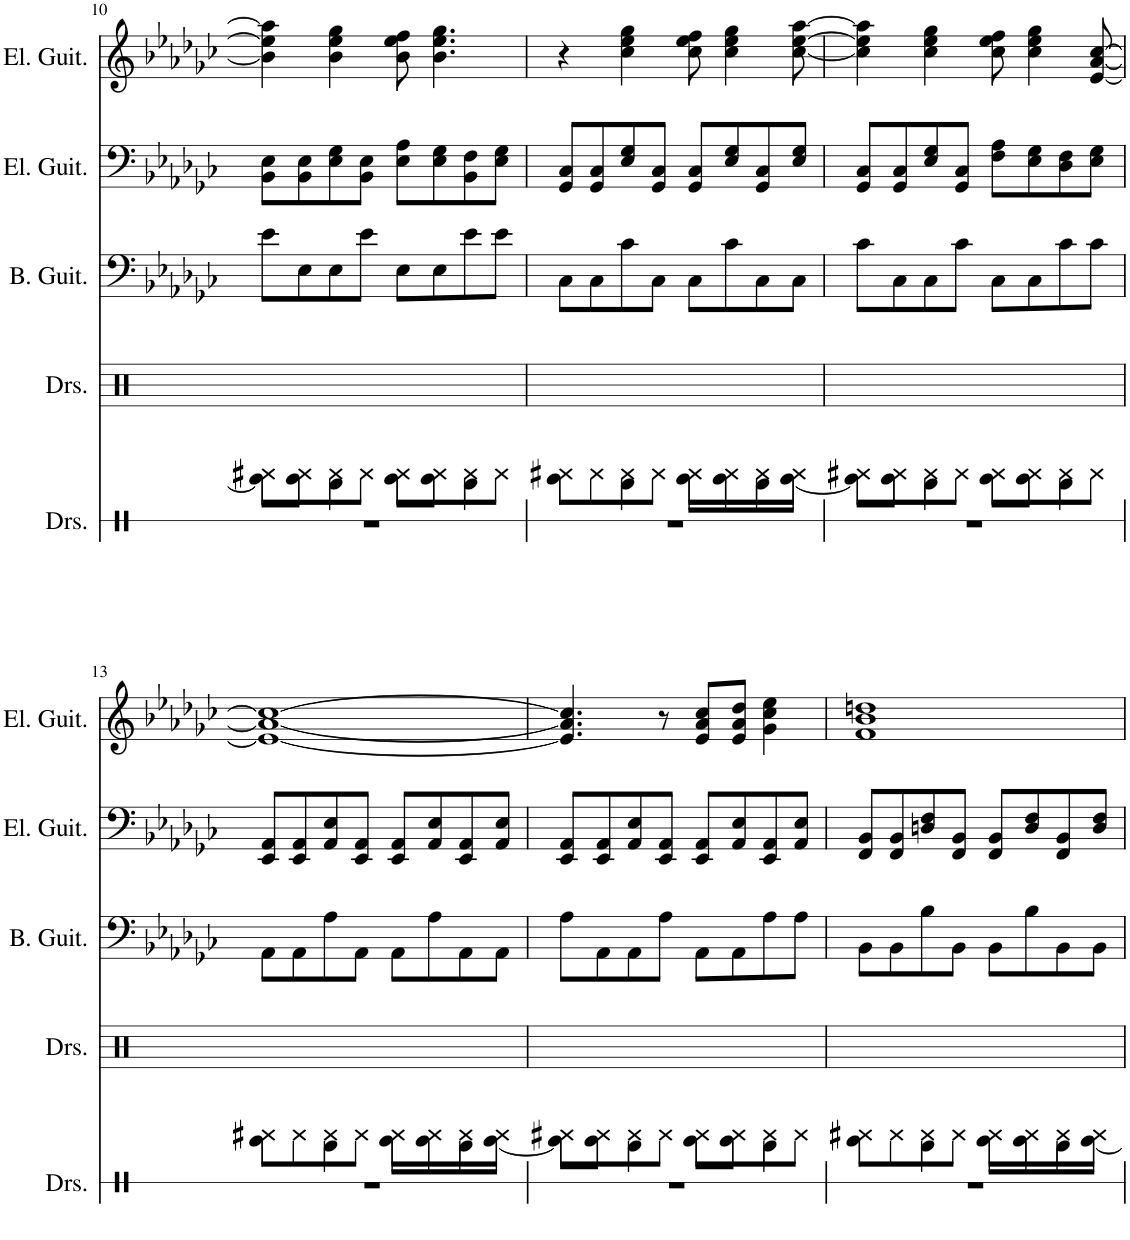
**kern	**kern	**kern	**kern	**kern
*part5	*part4	*part3	*part2	*part1
*staff5	*staff4	*staff3	*staff2	*staff1
*I"ドラムセット	*I"ドラムセット	*I"ベース	*I"エレキギター	*I"エレキギター
!!LO:PB:g=z
*clefX	*clefX	*clefF4	*clefF4	*clefG2
*	*	*Trd7c12	*	*
*k[]	*k[]	*k[b-e-a-d-g-c-]	*k[b-e-a-d-g-c-]	*k[b-e-a-d-g-c-]
*M4/4	*M4/4	*M4/4	*M4/4	*M4/4
=10	=10	=10	=10	=10
*	*^	*	*	*
1r	8EE\L]	8FF#X\L	8e-\L	8BB-\ 8E-\L	4b-\] 4ee-\] 4aa-\]
.	8EE\J	8FF\	8E-\	8BB-\ 8E-\	.
.	4DD\	8FF\	8E-\	8E-\ 8G-\	4b-\ 4ee-\ 4gg-\
.	.	8FF\J	8e-\J	8BB-\ 8E-\J	.
.	8EE\L	8FF\L	8E-\L	8E-\ 8A-\L	8b-\ 8ee-\ 8ff\
.	8EE\J	8FF\	8E-\	8E-\ 8G-\	4.b-\ 4.ee-\ 4.gg-\
.	4DD\	8FF\	8e-\	8BB-\ 8F\	.
.	.	8FF\J	8e-\J	8E-\ 8G-\J	.
=11	=11	=11	=11	=11	=11
1r	4EE\	8FF#X\L	8C-\L	8GG-/ 8C-/L	4r
.	.	8FF\	8C-\	8GG-/ 8C-/	.
.	4DD\	8FF\	8c-\	8E-/ 8G-/	4cc-\ 4ee-\ 4gg-\
.	.	8FF\J	8C-\J	8GG-/ 8C-/J	.
.	8EE\L	8FF\L	8C-\L	8GG-/ 8C-/L	8cc-\ 8ee-\ 8ff\
.	8EE\	8FF\	8c-\	8E-/ 8G-/	4cc-\ 4ee-\ 4gg-\
.	8DD\	8FF\	8C-\	8GG-/ 8C-/	.
.	[8EE\J	8FF\J	8C-\J	8E-/ 8G-/J	[8cc-\ [8ee-\ [8aa-\
=12	=12	=12	=12	=12	=12
1r	8EE\L]	8FF#X\L	8c-\L	8GG-/ 8C-/L	4cc-\] 4ee-\] 4aa-\]
.	8EE\J	8FF\	8C-\	8GG-/ 8C-/	.
.	4DD\	8FF\	8C-\	8E-/ 8G-/	4cc-\ 4ee-\ 4gg-\
.	.	8FF\J	8c-\J	8GG-/ 8C-/J	.
.	8EE\L	8FF\L	8C-\L	8F\ 8A-\L	8cc-\ 8ee-\ 8ff\
.	8EE\J	8FF\	8C-\	8E-\ 8G-\	4cc-\ 4ee-\ 4gg-\
.	4DD\	8FF\	8c-\	8D-\ 8F\	.
.	.	8FF\J	8c-\J	8E-\ 8G-\J	[8e-/ [8a-/ [8cc-/
!!LO:LB:g=z
=13	=13	=13	=13	=13	=13
1r	4EE\	8FF#X\L	8AA-\L	8EE-/ 8AA-/L	1e-_ 1a-_ 1cc-_
.	.	8FF\	8AA-\	8EE-/ 8AA-/	.
.	4DD\	8FF\	8A-\	8AA-/ 8E-/	.
.	.	8FF\J	8AA-\J	8EE-/ 8AA-/J	.
.	8EE\L	8FF\L	8AA-\L	8EE-/ 8AA-/L	.
.	8EE\	8FF\	8A-\	8AA-/ 8E-/	.
.	8DD\	8FF\	8AA-\	8EE-/ 8AA-/	.
.	[8EE\J	8FF\J	8AA-\J	8AA-/ 8E-/J	.
=14	=14	=14	=14	=14	=14
1r	8EE\L]	8FF#X\L	8A-\L	8EE-/ 8AA-/L	4.e-/] 4.a-/] 4.cc-/]
.	8EE\J	8FF\	8AA-\	8EE-/ 8AA-/	.
.	4DD\	8FF\	8AA-\	8AA-/ 8E-/	.
.	.	8FF\J	8A-\J	8EE-/ 8AA-/J	8r
.	8EE\L	8FF\L	8AA-\L	8EE-/ 8AA-/L	8e-/ 8a-/ 8cc-/L
.	8EE\J	8FF\	8AA-\	8AA-/ 8E-/	8e-/ 8a-/ 8dd-/J
.	4DD\	8FF\	8A-\	8EE-/ 8AA-/	4g-\ 4cc-\ 4ee-\
.	.	8FF\J	8A-\J	8AA-/ 8E-/J	.
=15	=15	=15	=15	=15	=15
1r	4EE\	8FF#X\L	8BB-\L	8FF/ 8BB-/L	1f 1b- 1ddn
.	.	8FF\	8BB-\	8FF/ 8BB-/	.
.	4DD\	8FF\	8B-\	8Dn/ 8F/	.
.	.	8FF\J	8BB-\J	8FF/ 8BB-/J	.
.	8EE\L	8FF\L	8BB-\L	8FF/ 8BB-/L	.
.	8EE\	8FF\	8B-\	8D/ 8F/	.
.	8DD\	8FF\	8BB-\	8FF/ 8BB-/	.
.	[8EE\J	8FF\J	8BB-\J	8D/ 8F/J	.
*	*v	*v	*	*	*
=	=	=	=	=
*-	*-	*-	*-	*-
